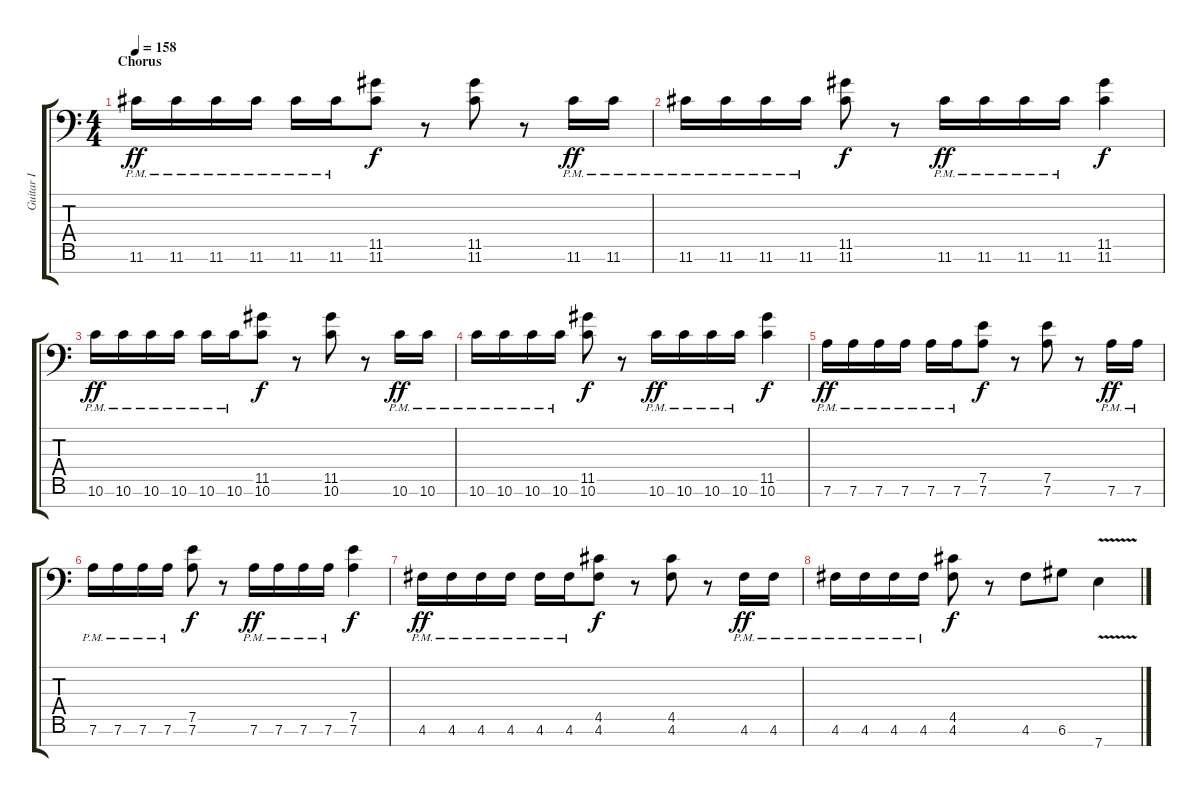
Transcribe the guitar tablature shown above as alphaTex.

\track ("Guitar I" "Guitar I") {instrument distortionguitar}
\staff {score tabs}
\tuning (E4 B3 G3 D3 A2 D2 A1) {hide}
\ts (4 4)
\section ("" "Chorus")
\tempo 158
\clef f4
\ks c
11.6{pm}.16{dy ff} 11.6{pm}.16 11.6{pm}.16 11.6{pm}.16 11.6{pm}.16 11.6{pm}.16 (11.5 11.6).8{dy f} r.8 (11.5 11.6).8 r.8 11.6{pm}.16{dy ff} 11.6{pm}.16 |
11.6{pm}.16 11.6{pm}.16 11.6{pm}.16 11.6{pm}.16 (11.5 11.6).8{dy f} r.8 11.6{pm}.16{dy ff} 11.6{pm}.16 11.6{pm}.16 11.6{pm}.16 (11.5 11.6).4{dy f} |
10.6{pm}.16{dy ff} 10.6{pm}.16 10.6{pm}.16 10.6{pm}.16 10.6{pm}.16 10.6{pm}.16 (11.5 10.6).8{dy f} r.8 (11.5 10.6).8 r.8 10.6{pm}.16{dy ff} 10.6{pm}.16 |
10.6{pm}.16 10.6{pm}.16 10.6{pm}.16 10.6{pm}.16 (11.5 10.6).8{dy f} r.8 10.6{pm}.16{dy ff} 10.6{pm}.16 10.6{pm}.16 10.6{pm}.16 (11.5 10.6).4{dy f} |
7.6{pm}.16{dy ff} 7.6{pm}.16 7.6{pm}.16 7.6{pm}.16 7.6{pm}.16 7.6{pm}.16 (7.5 7.6).8{dy f} r.8 (7.5 7.6).8 r.8 7.6{pm}.16{dy ff} 7.6{pm}.16 |
7.6{pm}.16 7.6{pm}.16 7.6{pm}.16 7.6{pm}.16 (7.5 7.6).8{dy f} r.8 7.6{pm}.16{dy ff} 7.6{pm}.16 7.6{pm}.16 7.6{pm}.16 (7.5 7.6).4{dy f} |
4.6{pm}.16{dy ff} 4.6{pm}.16 4.6{pm}.16 4.6{pm}.16 4.6{pm}.16 4.6{pm}.16 (4.5 4.6).8{dy f} r.8 (4.5 4.6).8 r.8 4.6{pm}.16{dy ff} 4.6{pm}.16 |
4.6{pm}.16 4.6{pm}.16 4.6{pm}.16 4.6{pm}.16 (4.5 4.6).8{dy f} r.8 4.6.8 6.6.8 7.7{v}.4
